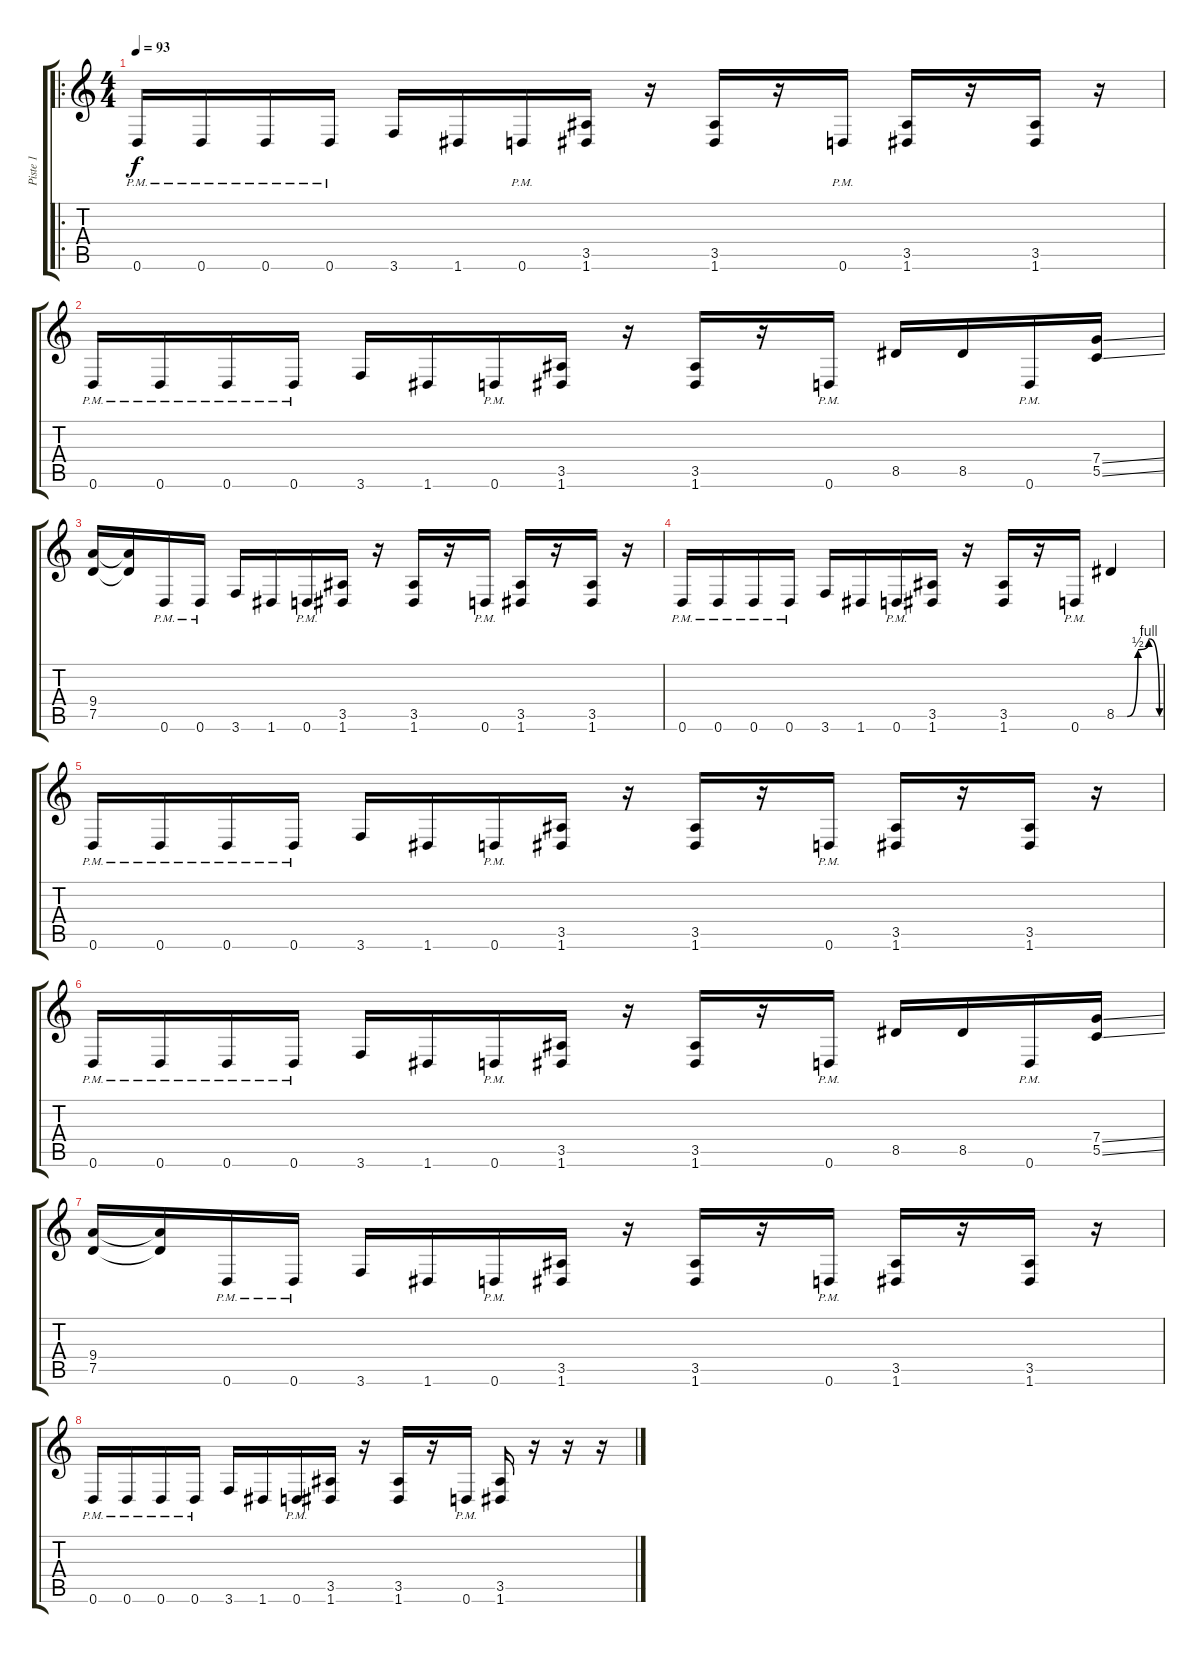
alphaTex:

\track ("Piste 1" "Piste 1") {instrument distortionguitar}
\staff {score tabs}
\tuning (D4 A3 F3 C3 G2 D2) {hide}
\ro
\ts (4 4)
\tempo 93
\clef g2
\ks c
0.6{pm}.16{dy f instrument distortionguitar} 0.6{pm}.16 0.6{pm}.16 0.6{pm}.16 3.6.16 1.6.16 0.6{pm}.16 (3.5 1.6).16 r.16 (3.5 1.6).16 r.16 0.6{pm}.16 (3.5 1.6).16 r.16 (3.5 1.6).16 r.16 |
0.6{pm}.16 0.6{pm}.16 0.6{pm}.16 0.6{pm}.16 3.6.16 1.6.16 0.6{pm}.16 (3.5 1.6).16 r.16 (3.5 1.6).16 r.16 0.6{pm}.16 8.5.16 8.5.16 0.6{pm}.16 (7.4{ss} 5.5{ss}).16 |
(9.4 7.5).16 (9.4{t} 7.5{t}).16 0.6{pm}.16 0.6{pm}.16 3.6.16 1.6.16 0.6{pm}.16 (3.5 1.6).16 r.16 (3.5 1.6).16 r.16 0.6{pm}.16 (3.5 1.6).16 r.16 (3.5 1.6).16 r.16 |
0.6{pm}.16 0.6{pm}.16 0.6{pm}.16 0.6{pm}.16 3.6.16 1.6.16 0.6{pm}.16 (3.5 1.6).16 r.16 (3.5 1.6).16 r.16 0.6{pm}.16 8.5{be (custom 0 0 15 0 30 2 45 4 60 0)}.4 |
0.6{pm}.16 0.6{pm}.16 0.6{pm}.16 0.6{pm}.16 3.6.16 1.6.16 0.6{pm}.16 (3.5 1.6).16 r.16 (3.5 1.6).16 r.16 0.6{pm}.16 (3.5 1.6).16 r.16 (3.5 1.6).16 r.16 |
0.6{pm}.16 0.6{pm}.16 0.6{pm}.16 0.6{pm}.16 3.6.16 1.6.16 0.6{pm}.16 (3.5 1.6).16 r.16 (3.5 1.6).16 r.16 0.6{pm}.16 8.5.16 8.5.16 0.6{pm}.16 (7.4{ss} 5.5{ss}).16 |
(9.4 7.5).16 (9.4{t} 7.5{t}).16 0.6{pm}.16 0.6{pm}.16 3.6.16 1.6.16 0.6{pm}.16 (3.5 1.6).16 r.16 (3.5 1.6).16 r.16 0.6{pm}.16 (3.5 1.6).16 r.16 (3.5 1.6).16 r.16 |
0.6{pm}.16 0.6{pm}.16 0.6{pm}.16 0.6{pm}.16 3.6.16 1.6.16 0.6{pm}.16 (3.5 1.6).16 r.16 (3.5 1.6).16 r.16 0.6{pm}.16 (3.5 1.6).16 r.16 r.16 r.16
